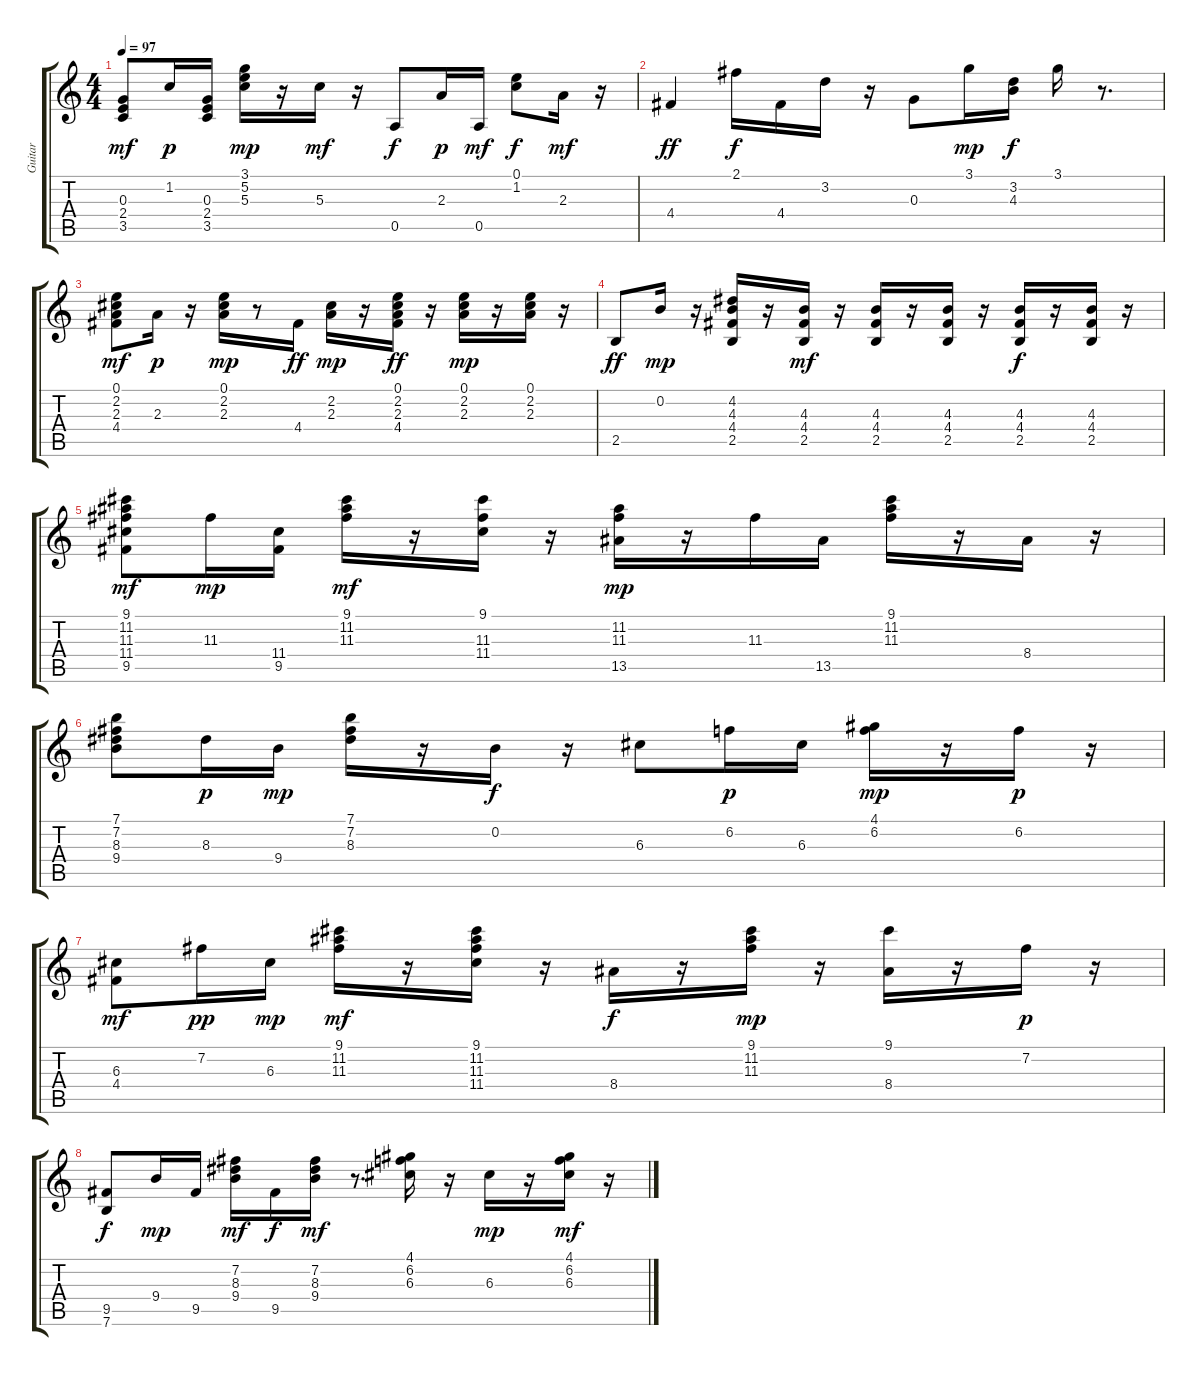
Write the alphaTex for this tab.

\track ("Guitar" "Guitar") {instrument acousticguitarnylon}
\staff {score tabs}
\tuning (E4 B3 G3 D3 A2 E2) {hide}
\ts (4 4)
\tempo 97
\clef g2
\ks c
(0.3 2.4 3.5).8{dy mf} 1.2.16{dy p} (0.3 2.4 3.5).16 (3.1 5.2 5.3).16{dy mp} r.16 5.3.16{dy mf} r.16 0.5.8{dy f} 2.3.16{dy p} 0.5.16{dy mf} (0.1 1.2).8{dy f} 2.3.16{dy mf} r.16 |
4.4.4{dy ff} 2.1.16{dy f} 4.4.16 3.2.16 r.16 0.3.8 3.1.16{dy mp} (3.2 4.3).16{dy f} 3.1.16 r.8{d} |
(0.1 2.2 2.3 4.4).8{dy mf} 2.3.16{dy p} r.16 (0.1 2.2 2.3).16{dy mp} r.8 4.4.16{dy ff} (2.2 2.3).16{dy mp} r.16 (0.1 2.2 2.3 4.4).16{dy ff} r.16 (0.1 2.2 2.3).16{dy mp} r.16 (0.1 2.2 2.3).16 r.16 |
2.5.8{dy ff} 0.2.16{dy mp} r.16 (4.2 4.3 4.4 2.5).16 r.16 (4.3 4.4 2.5).16{dy mf} r.16 (4.3 4.4 2.5).16 r.16 (4.3 4.4 2.5).16 r.16 (4.3 4.4 2.5).16{dy f} r.16 (4.3 4.4 2.5).16 r.16 |
(9.1 11.2 11.3 11.4 9.5).8{dy mf} 11.3.16{dy mp} (11.4 9.5).16 (9.1 11.2 11.3).16{dy mf} r.16 (9.1 11.3 11.4).16 r.16 (11.2 11.3 13.5).16{dy mp} r.16 11.3.16 13.5.16 (9.1 11.2 11.3).16 r.16 8.4.16 r.16 |
(7.1 7.2 8.3 9.4).8 8.3.16{dy p} 9.4.16{dy mp} (7.1 7.2 8.3).16 r.16 0.2.16{dy f} r.16 6.3.8 6.2.16{dy p} 6.3.16 (4.1 6.2).16{dy mp} r.16 6.2.16{dy p} r.16 |
(6.3 4.4).8{dy mf} 7.2.16{dy pp} 6.3.16{dy mp} (9.1 11.2 11.3).16{dy mf} r.16 (9.1 11.2 11.3 11.4).16 r.16 8.4.16{dy f} r.16 (9.1 11.2 11.3).16{dy mp} r.16 (9.1 8.4).16 r.16 7.2.16{dy p} r.16 |
(9.5 7.6).8{dy f} 9.4.16{dy mp} 9.5.16 (7.2 8.3 9.4).16{dy mf} 9.5.16{dy f} (7.2 8.3 9.4).16{dy mf} r.8{d} (4.1 6.2 6.3).16 r.16 6.3.16{dy mp} r.16 (4.1 6.2 6.3).16{dy mf} r.16
